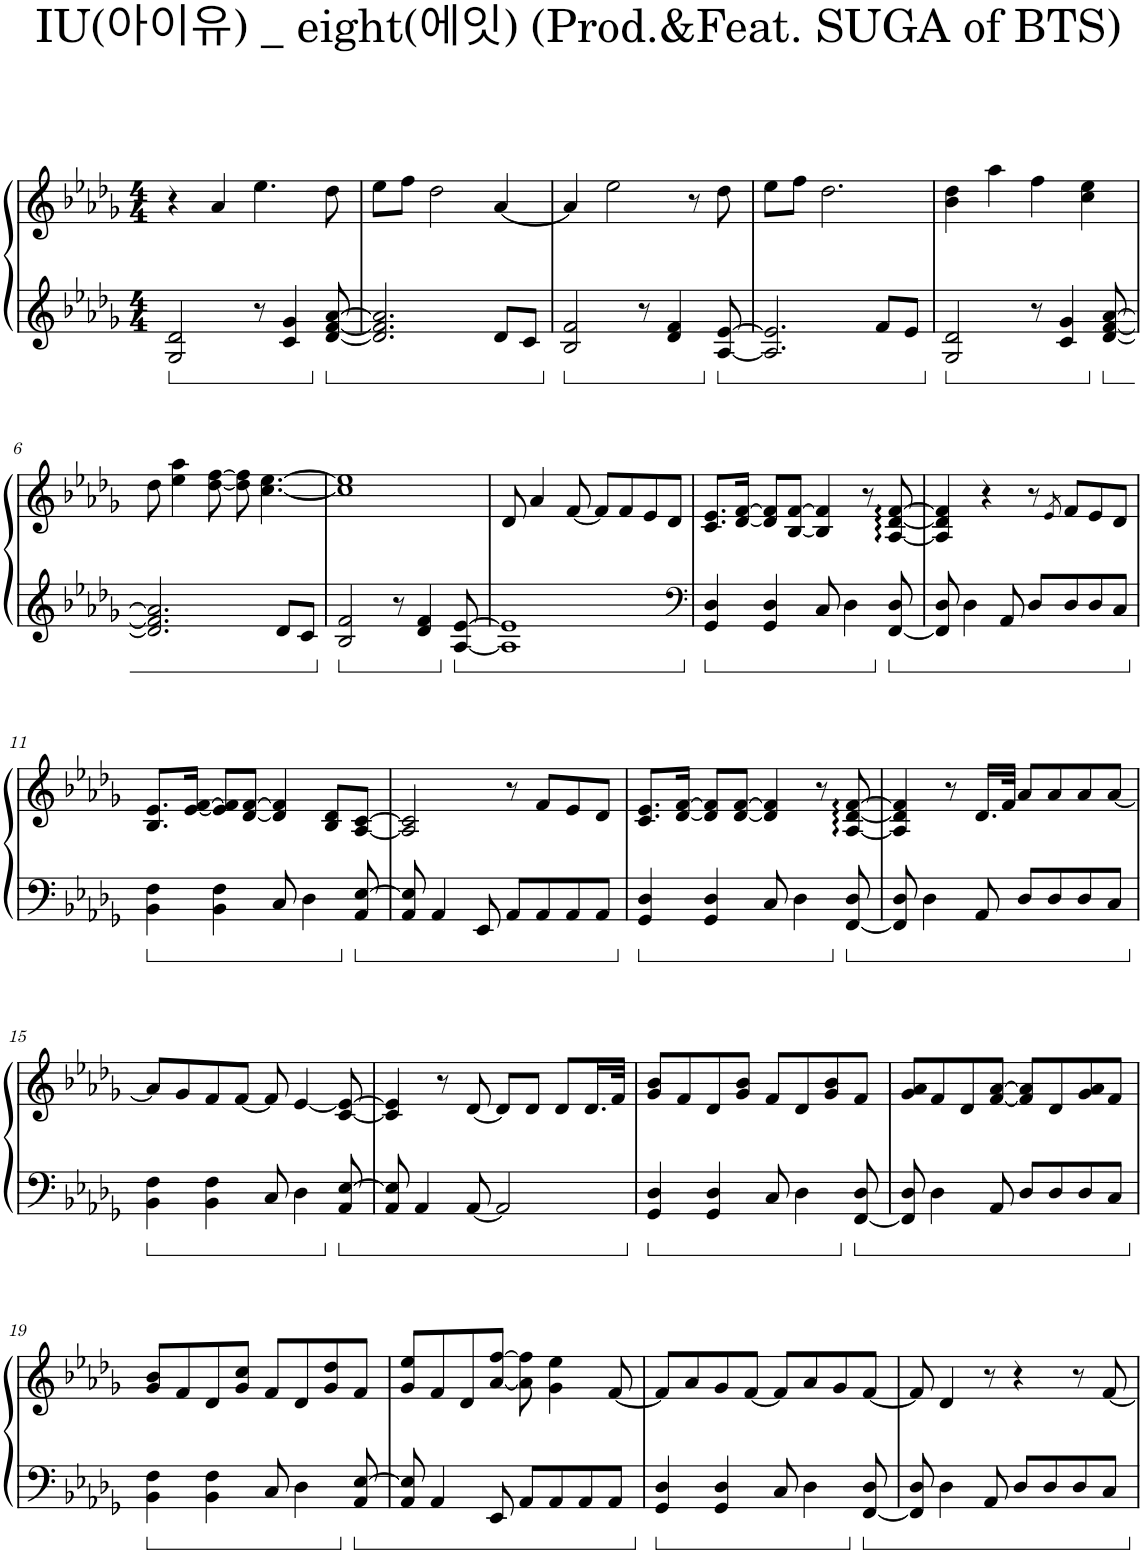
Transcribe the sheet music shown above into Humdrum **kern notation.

**kern	**kern
*part1	*part1
*staff2	*staff1
*I"Piano	*
*I'Pno.	*
*clefG2	*clefG2
*k[b-e-a-d-g-]	*k[b-e-a-d-g-]
*M4/4	*M4/4
=1	=1
2G-/ 2d-/	4r
.	4a-/
8r	4.ee-\
4c/ 4g-/	.
[8d-/ [8f/ [8a-/	8dd-\
=2	=2
2.d-/] 2.f/] 2.a-/]	8ee-\L
.	8ff\J
.	2dd-\
8d-/L	[4a-/
8c/J	.
=3	=3
2B-/ 2f/	4a-/]
.	2ee-\
8r	.
4d-/ 4f/	.
.	8r
[8A-/ [8e-/	8dd-\
=4	=4
2.A-/] 2.e-/]	8ee-\L
.	8ff\J
.	2.dd-\
8f/L	.
8e-/J	.
=5	=5
2G-/ 2d-/	4b-\ 4dd-\
.	4aa-\
8r	4ff\
4c/ 4g-/	.
.	4cc\ 4ee-\
[8d-/ [8f/ [8a-/	.
!!LO:LB:g=z
=6	=6
2.d-/] 2.f/] 2.a-/]	8dd-\
.	4ee-\ 4aa-\
.	[8dd-\ [8ff\
.	8dd-\] 8ff\]
.	[4.cc\ [4.ee-\
8d-/L	.
8c/J	.
=7	=7
2B-/ 2f/	1cc] 1ee-]
8r	.
4d-/ 4f/	.
[8A-/ [8e-/	.
=8	=8
1A-] 1e-]	8d-/
.	4a-/
.	[8f/
.	8f/L]
.	8f/
.	8e-/
.	8d-/J
=9	=9
*clefF4	*
4GG-/ 4D-/	8.c/ 8.e-/L
.	[16d-/ [16f/Jk
4GG-/ 4D-/	8d-/] 8f/]L
.	[8B-/ [8f/J
8C/	4B-/] 4f/]
4D-\	.
.	8r
[8FF/ 8D-/	[8A-/:: [8d-/:: [8f/::
=10	=10
8FF/] 8D-/	4A-/] 4d-/] 4f/]
4D-\	.
.	4r
8AA-/	.
8D-/L	8r
.	8qe-/
8D-/	8f/L
8D-/	8e-/
8C/J	8d-/J
!!LO:LB:g=z
=11	=11
4BB-\ 4F\	8.B-/ 8.e-/L
.	[16e-/ [16f/Jk
4BB-\ 4F\	8e-/] 8f/]L
.	[8d-/ [8f/J
8C/	4d-/] 4f/]
4D-\	.
.	8B-/ 8d-/L
8AA-/ [8E-/	[8A-/ [8c/J
=12	=12
8AA-/ 8E-/]	2A-/] 2c/]
4AA-/	.
8EE-/	.
8AA-/L	8r
8AA-/	8f/L
8AA-/	8e-/
8AA-/J	8d-/J
=13	=13
4GG-/ 4D-/	8.c/ 8.e-/L
.	[16d-/ [16f/Jk
4GG-/ 4D-/	8d-/] 8f/]L
.	[8d-/ [8f/J
8C/	4d-/] 4f/]
4D-\	.
.	8r
[8FF/ 8D-/	[8A-/:: [8d-/:: [8f/::
=14	=14
8FF/] 8D-/	4A-/] 4d-/] 4f/]
4D-\	.
.	8r
8AA-/	16.d-/LL
.	32f/JJk
8D-/L	8a-/L
8D-/	8a-/
8D-/	8a-/
8C/J	[8a-/J
!!LO:LB:g=z
=15	=15
4BB-\ 4F\	8a-/L]
.	8g-/
4BB-\ 4F\	8f/
.	[8f/J
8C/	8f/]
4D-\	[4e-/
8AA-/ [8E-/	[8c/ 8e-/_
=16	=16
8AA-/ 8E-/]	4c/] 4e-/]
4AA-/	.
.	8r
[8AA-/	[8d-/
2AA-/]	8d-/L]
.	8d-/J
.	8d-/L
.	16.d-/L
.	32f/JJk
=17	=17
4GG-/ 4D-/	8g-/ 8b-/L
.	8f/
4GG-/ 4D-/	8d-/
.	8g-/ 8b-/J
8C/	8f/L
4D-\	8d-/
.	8g-/ 8b-/
[8FF/ 8D-/	8f/J
=18	=18
8FF/] 8D-/	8g-/ 8a-/L
4D-\	8f/
.	8d-/
8AA-/	[8f/ [8a-/J
8D-/L	8f/] 8a-/]L
8D-/	8d-/
8D-/	8g-/ 8a-/
8C/J	8f/J
!!LO:LB:g=z
=19	=19
4BB-\ 4F\	8g-/ 8b-/L
.	8f/
4BB-\ 4F\	8d-/
.	8g-/ 8cc/J
8C/	8f/L
4D-\	8d-/
.	8g-/ 8dd-/
8AA-/ [8E-/	8f/J
=20	=20
8AA-/ 8E-/]	8g-/ 8ee-/L
4AA-/	8f/
.	8d-/
8EE-/	[8a-/ [8ff/J
8AA-/L	8a-\] 8ff\]
8AA-/	4g-\ 4ee-\
8AA-/	.
8AA-/J	[8f/
=21	=21
4GG-/ 4D-/	8f/L]
.	8a-/
4GG-/ 4D-/	8g-/
.	[8f/J
8C/	8f/L]
4D-\	8a-/
.	8g-/
[8FF/ 8D-/	[8f/J
=22	=22
8FF/] 8D-/	8f/]
4D-\	4d-/
8AA-/	8r
8D-/L	4r
8D-/	.
8D-/	8r
8C/J	[8f/
=	=
*-	*-
